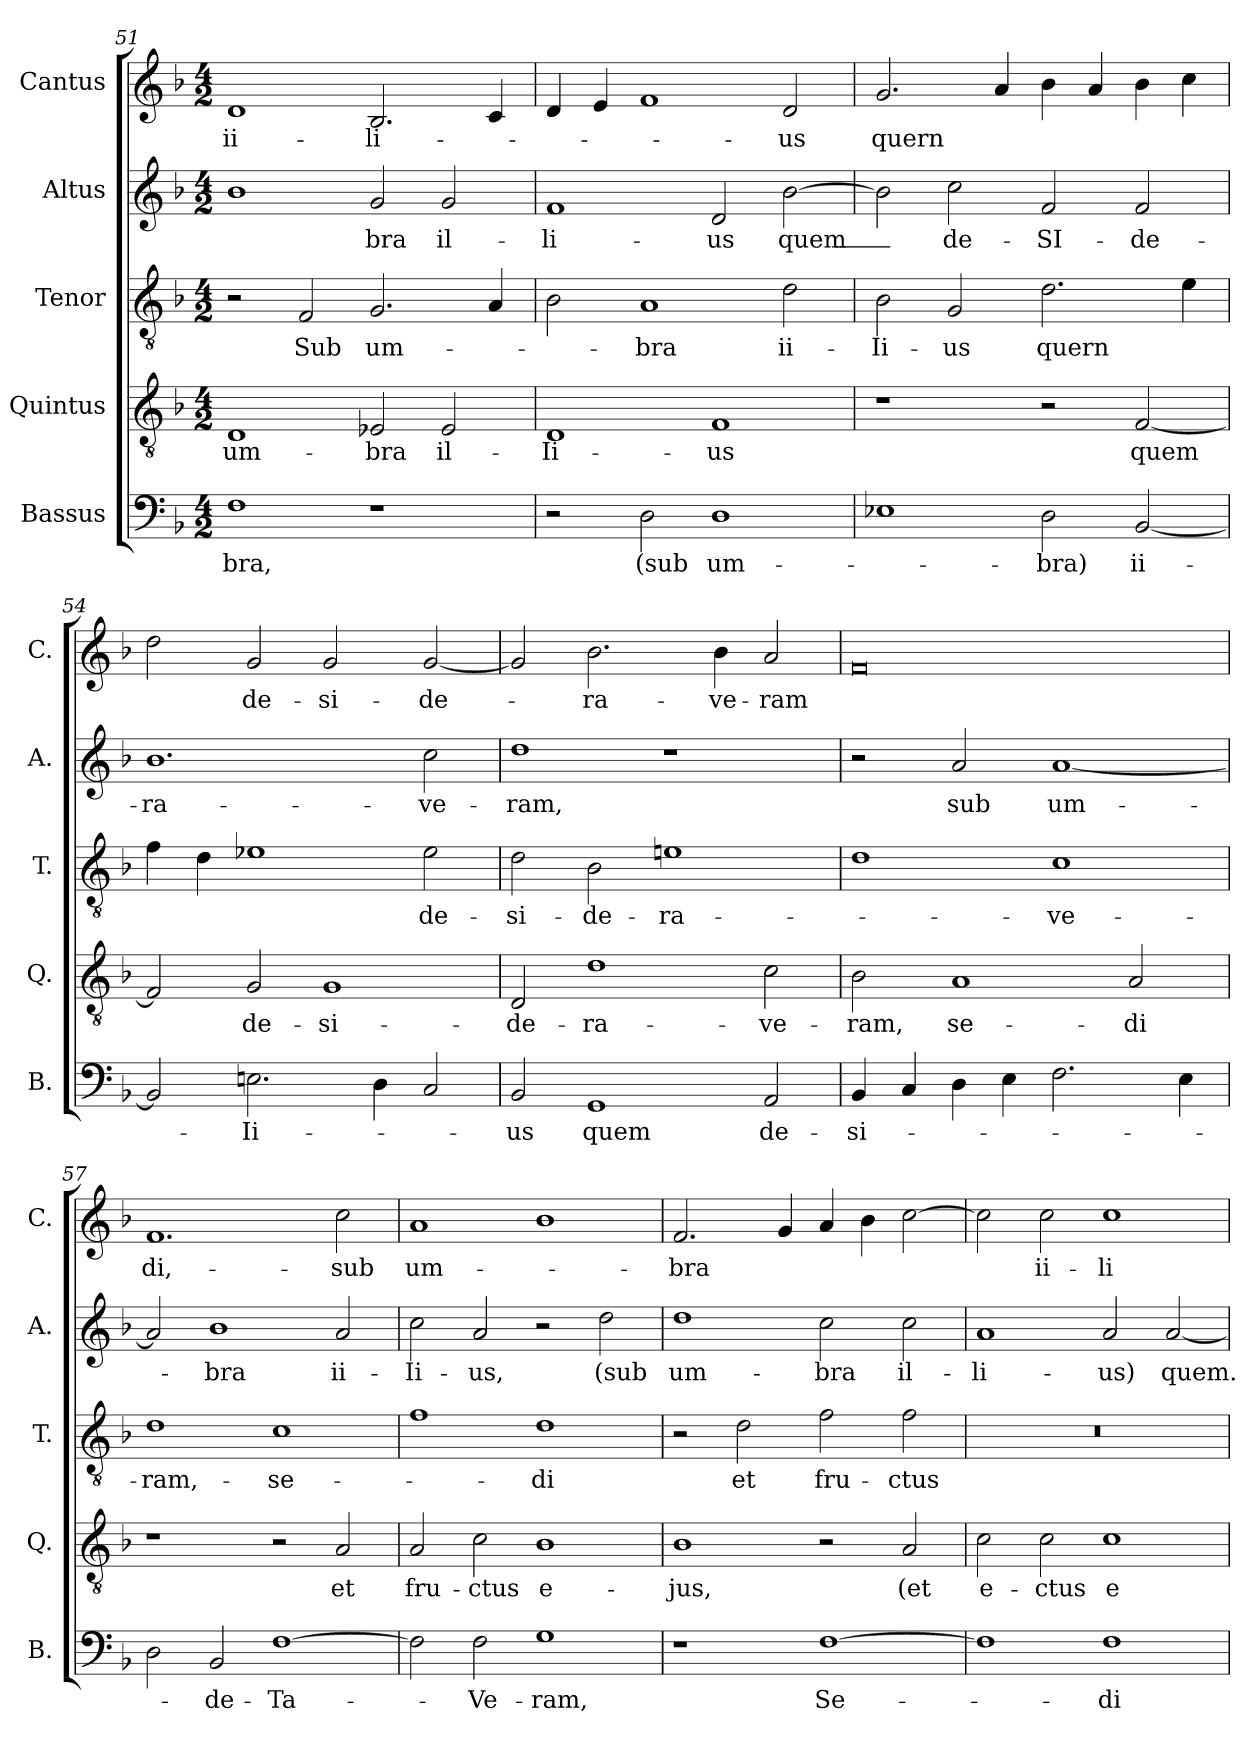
**kern	**text	**kern	**text	**kern	**text	**kern	**text	**kern	**text
*part5	*part5	*part4	*part4	*part3	*part3	*part2	*part2	*part1	*part1
*staff5	*staff5	*staff4	*staff4	*staff3	*staff3	*staff2	*staff2	*staff1	*staff1
*I"Bassus	*	*I"Quintus	*	*I"Tenor	*	*I"Altus	*	*I"Cantus	*
*I'B.	*	*I'Q.	*	*I'T.	*	*I'A.	*	*I'C.	*
*clefF4	*	*clefGv2	*	*clefGv2	*	*clefG2	*	*clefG2	*
*k[b-]	*	*k[b-]	*	*k[b-]	*	*k[b-]	*	*k[b-]	*
*F:	*	*F:	*	*F:	*	*F:	*	*F:	*
*M4/2	*	*M4/2	*	*M4/2	*	*M4/2	*	*M4/2	*
=51	=51	=51	=51	=51	=51	=51	=51	=51	=51
1F	bra,	1D	um-	2r	.	1b-	.	1d	ii-
.	.	.	.	2F/	Sub	.	.	.	.
1r	.	2E-X/	bra	2.G/	um­-	2g/	bra	2.B-/	li­-
.	.	2E-/	il-	.	.	2g/	il­-	.	.
.	.	.	.	4A/	.	.	.	4c/	.
=52	=52	=52	=52	=52	=52	=52	=52	=52	=52
2r	.	1D	Ii-	2B-\	.	1f	li­-	4d/	.
.	.	.	.	.	.	.	.	4e/	.
2D\	(sub	.	.	1A	bra	.	.	1f	.
1D	um-	1F	us	.	.	2d/	us	.	.
.	.	.	.	2d\	ii-	[2b-\	quem_	2d/	us
=53	=53	=53	=53	=53	=53	=53	=53	=53	=53
1E-X	.	1r	.	2B-\	Ii-	2b-\]	.	2.g/	quern
.	.	.	.	2G/	us	2cc\	de­-	.	.
.	.	.	.	.	.	.	.	4a/	.
2D\	bra)	2r	.	2.d\	quern	2f/	SI­-	4b-\	.
.	.	.	.	.	.	.	.	4a/	.
[2BB-/	ii-	[2F/	quem	.	.	2f/	de­-	4b-\	.
.	.	.	.	4e\	.	.	.	4cc\	.
=54	=54	=54	=54	=54	=54	=54	=54	=54	=54
2BB-/]	.	2F/]	.	4f\	.	1.b-	ra­-	2dd\	.
.	.	.	.	4d\	.	.	.	.	.
2.En\	Ii-	2G/	de­-	1e-X	.	.	.	2g/	de­-
.	.	1G	si-	.	.	.	.	2g/	si-
4D\	.	.	.	.	.	.	.	.	.
2C/	.	.	.	2e-\	de-	2cc\	ve-	[2g/	de-
=55	=55	=55	=55	=55	=55	=55	=55	=55	=55
2BB-/	us	2D/	de­-	2d\	si­-	1dd	ram,	2g/]	.
1GG	quem	1d	ra­-	2B-\	de-	.	.	2.b-\	ra­-
.	.	.	.	1en	ra-	1r	.	.	.
.	.	.	.	.	.	.	.	4b-\	ve-
2AA/	de-	2c\	ve-	.	.	.	.	2a/	ram
=56	=56	=56	=56	=56	=56	=56	=56	=56	=56
4BB-/	si­-	2B-\	ram,	1d	.	2r	.	0f	.
4C/	.	.	.	.	.	.	.	.	.
4D\	.	1A	se-	.	.	2a/	sub	.	.
4E\	.	.	.	.	.	.	.	.	.
2.F\	.	.	.	1c	ve-	[1a	um-	.	.
.	.	2A/	di	.	.	.	.	.	.
4E\	.	.	.	.	.	.	.	.	.
=57	=57	=57	=57	=57	=57	=57	=57	=57	=57
2D\	.	1r	.	1d	ram,-	2a/]	.	1.f	di,-
2BB-/	de-	.	.	.	.	1b-	bra	.	.
[1F	Ta­-	2r	.	1c	se-	.	.	.	.
.	.	2A/	et	.	.	2a/	ii-	2cc\	sub
=58	=58	=58	=58	=58	=58	=58	=58	=58	=58
2F\]	.	2A/	fru­-	1f	.	2cc\	Ii-	1a	um-
2F\	Ve­-	2c\	ctus	.	.	2a/	us,	.	.
1G	ram,	1B-	e-	1d	di	2r	.	1b-	.
.	.	.	.	.	.	2dd\	(sub	.	.
=59	=59	=59	=59	=59	=59	=59	=59	=59	=59
1r	.	1B-	jus,	2r	.	1dd	um-	2.f/	bra
.	.	.	.	2d\	et	.	.	.	.
.	.	.	.	.	.	.	.	4g/	.
[1F	Se­-	2r	.	2f\	fru-	2cc\	bra	4a/	.
.	.	.	.	.	.	.	.	4b-\	.
.	.	2A/	(et	2f\	ctus	2cc\	il­-	[2cc\	.
=60	=60	=60	=60	=60	=60	=60	=60	=60	=60
1F]	.	2c\	e-	0r	.	1a	li­-	2cc\]	.
.	.	2c\	ctus	.	.	.	.	2cc\	ii-
1F	di	1c	e--	.	.	2a/	us)	1cc	li­-
.	.	.	.	.	.	[2a/	quem.	.	.
=	=	=	=	=	=	=	=	=	=
*-	*-	*-	*-	*-	*-	*-	*-	*-	*-
